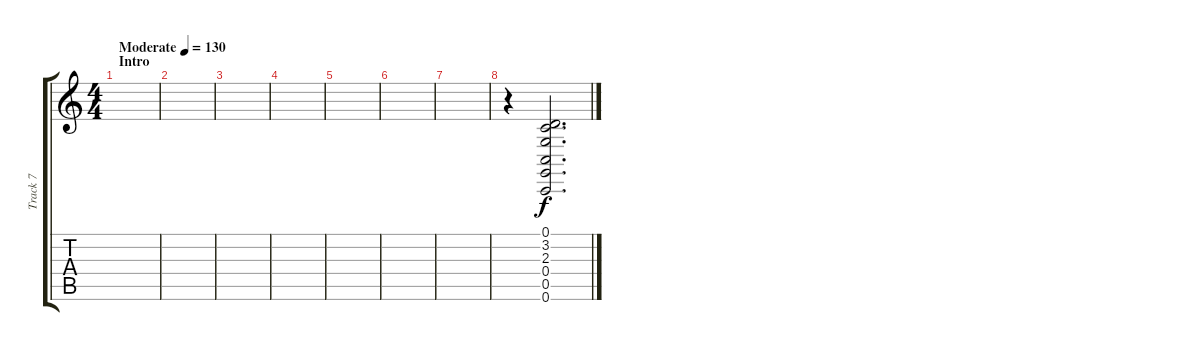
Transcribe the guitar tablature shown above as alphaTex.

\track ("Track 7" "Track 7") {instrument reversecymbal}
\staff {score tabs}
\tuning (D4 A3 F3 C3 G2 C2) {hide}
\ts (4 4)
\section ("" "Intro")
\tempo (130 "Moderate")
\clef g2
\ks c
|
|
|
|
|
|
|
r.4 (0.1 3.2 2.3 0.4 0.5 0.6).2{d}
